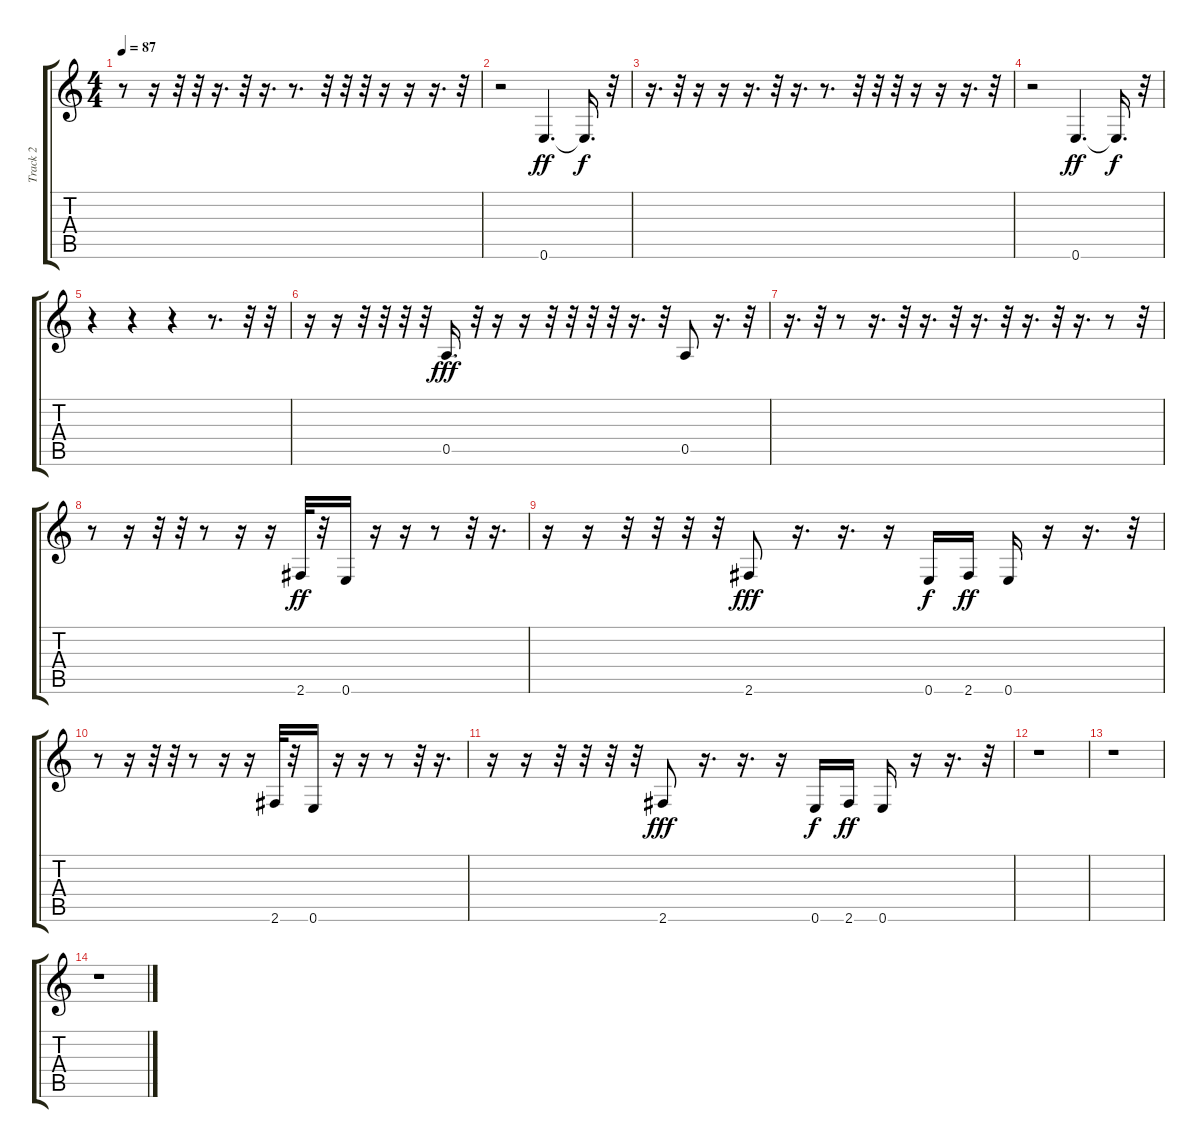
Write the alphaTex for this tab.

\track ("Track 2" "Track 2") {instrument electricbassfinger}
\staff {score tabs}
\tuning (E4 B3 G3 D3 A2 E2) {hide}
\ts (4 4)
\tempo 87
\clef g2
\ks c
r.8{dy f} r.16 r.32 r.32 r.16{d} r.32 r.16{d} r.8{d} r.32 r.32 r.32 r.16 r.16 r.16{d} r.32 |
r.2 0.6.4{d dy ff} 0.6{t}.16{d dy f} r.32 |
r.16{d} r.32 r.16 r.16 r.16{d} r.32 r.16{d} r.8{d} r.32 r.32 r.32 r.16 r.16 r.16{d} r.32 |
r.2 0.6.4{d dy ff} 0.6{t}.16{d dy f} r.32 |
r.4 r.4 r.4 r.8{d} r.32 r.32 |
r.16 r.16 r.32 r.32 r.32 r.32 0.5.16{d dy fff} r.32 r.16 r.16 r.32 r.32 r.32 r.32 r.16{d} r.32 0.5.8 r.16{d} r.32 |
r.16{d} r.32 r.8 r.16{d} r.32 r.16{d} r.32 r.16{d} r.32 r.16{d} r.32 r.16{d} r.8 r.32 |
r.8 r.16 r.32 r.32 r.8 r.16 r.16 2.6.32{dy ff} r.32 0.6.16 r.16 r.16 r.8 r.32 r.16{d} |
r.16 r.16 r.32 r.32 r.32 r.32 2.6.8{dy fff} r.16{d} r.16{d} r.16 0.6.16{dy f} 2.6.16{dy ff} 0.6.16 r.16 r.16{d} r.32 |
r.8 r.16 r.32 r.32 r.8 r.16 r.16 2.6.32 r.32 0.6.16 r.16 r.16 r.8 r.32 r.16{d} |
r.16 r.16 r.32 r.32 r.32 r.32 2.6.8{dy fff} r.16{d} r.16{d} r.16 0.6.16{dy f} 2.6.16{dy ff} 0.6.16 r.16 r.16{d} r.32 |
r.1 |
r.1 |
r.1
